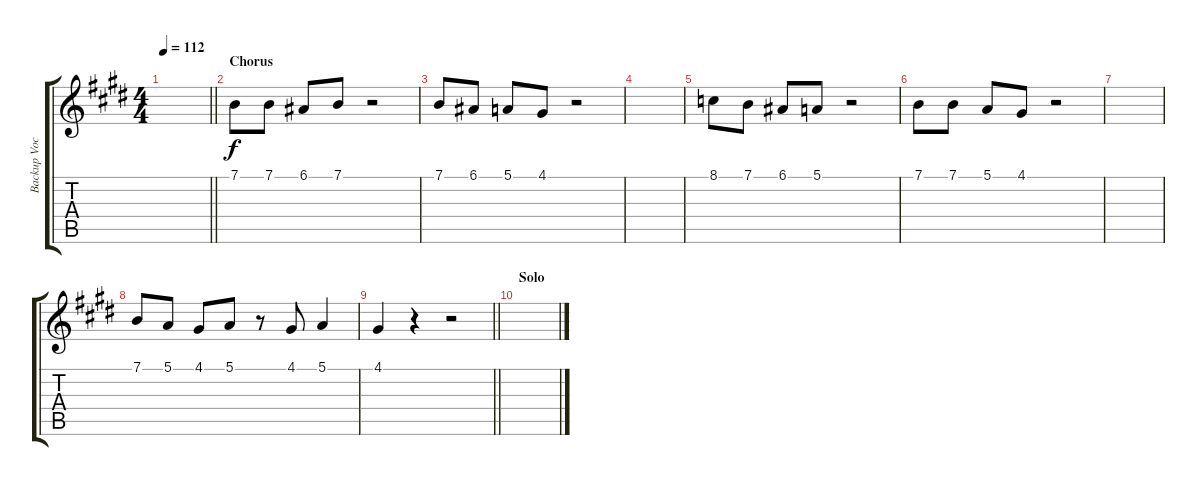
\track ("Backup Vocals" "Backup Voc") {instrument choiraahs}
\staff {score tabs}
\tuning (E4 B3 G3 D3 A2 E2) {hide}
\ts (4 4)
\tempo 112
\clef g2
\barLineRight lightlight
\ks e
|
\section ("" "Chorus")
7.1.8 7.1.8 6.1.8 7.1.8 r.2 |
7.1.8 6.1.8 5.1.8 4.1.8 r.2 |
|
8.1.8 7.1.8 6.1.8 5.1.8 r.2 |
7.1.8 7.1.8 5.1.8 4.1.8 r.2 |
|
7.1.8 5.1.8 4.1.8 5.1.8 r.8 4.1.8 5.1.4 |
\barLineRight lightlight
4.1.4 r.4 r.2 |
\section ("" "Solo")
